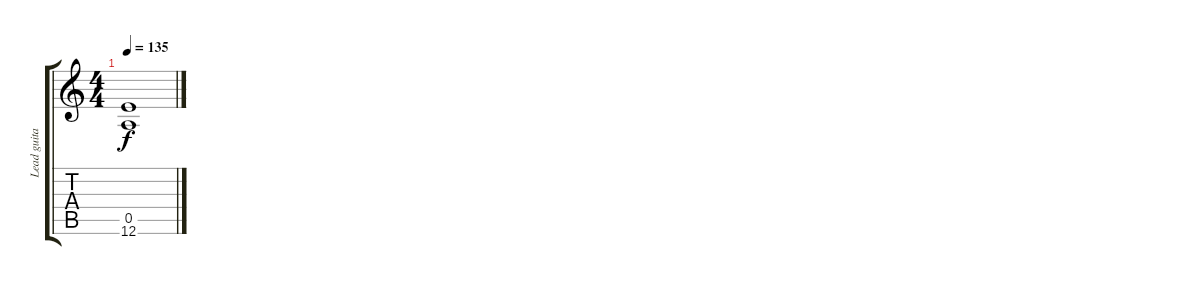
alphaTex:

\track ("Lead guitar" "Lead guita") {instrument distortionguitar}
\staff {score tabs}
\tuning (E4 B3 G3 D3 A2 E2) {hide}
\ts (4 4)
\tempo 135
\clef g2
\ks c
(0.5 12.6).1{dy f}
